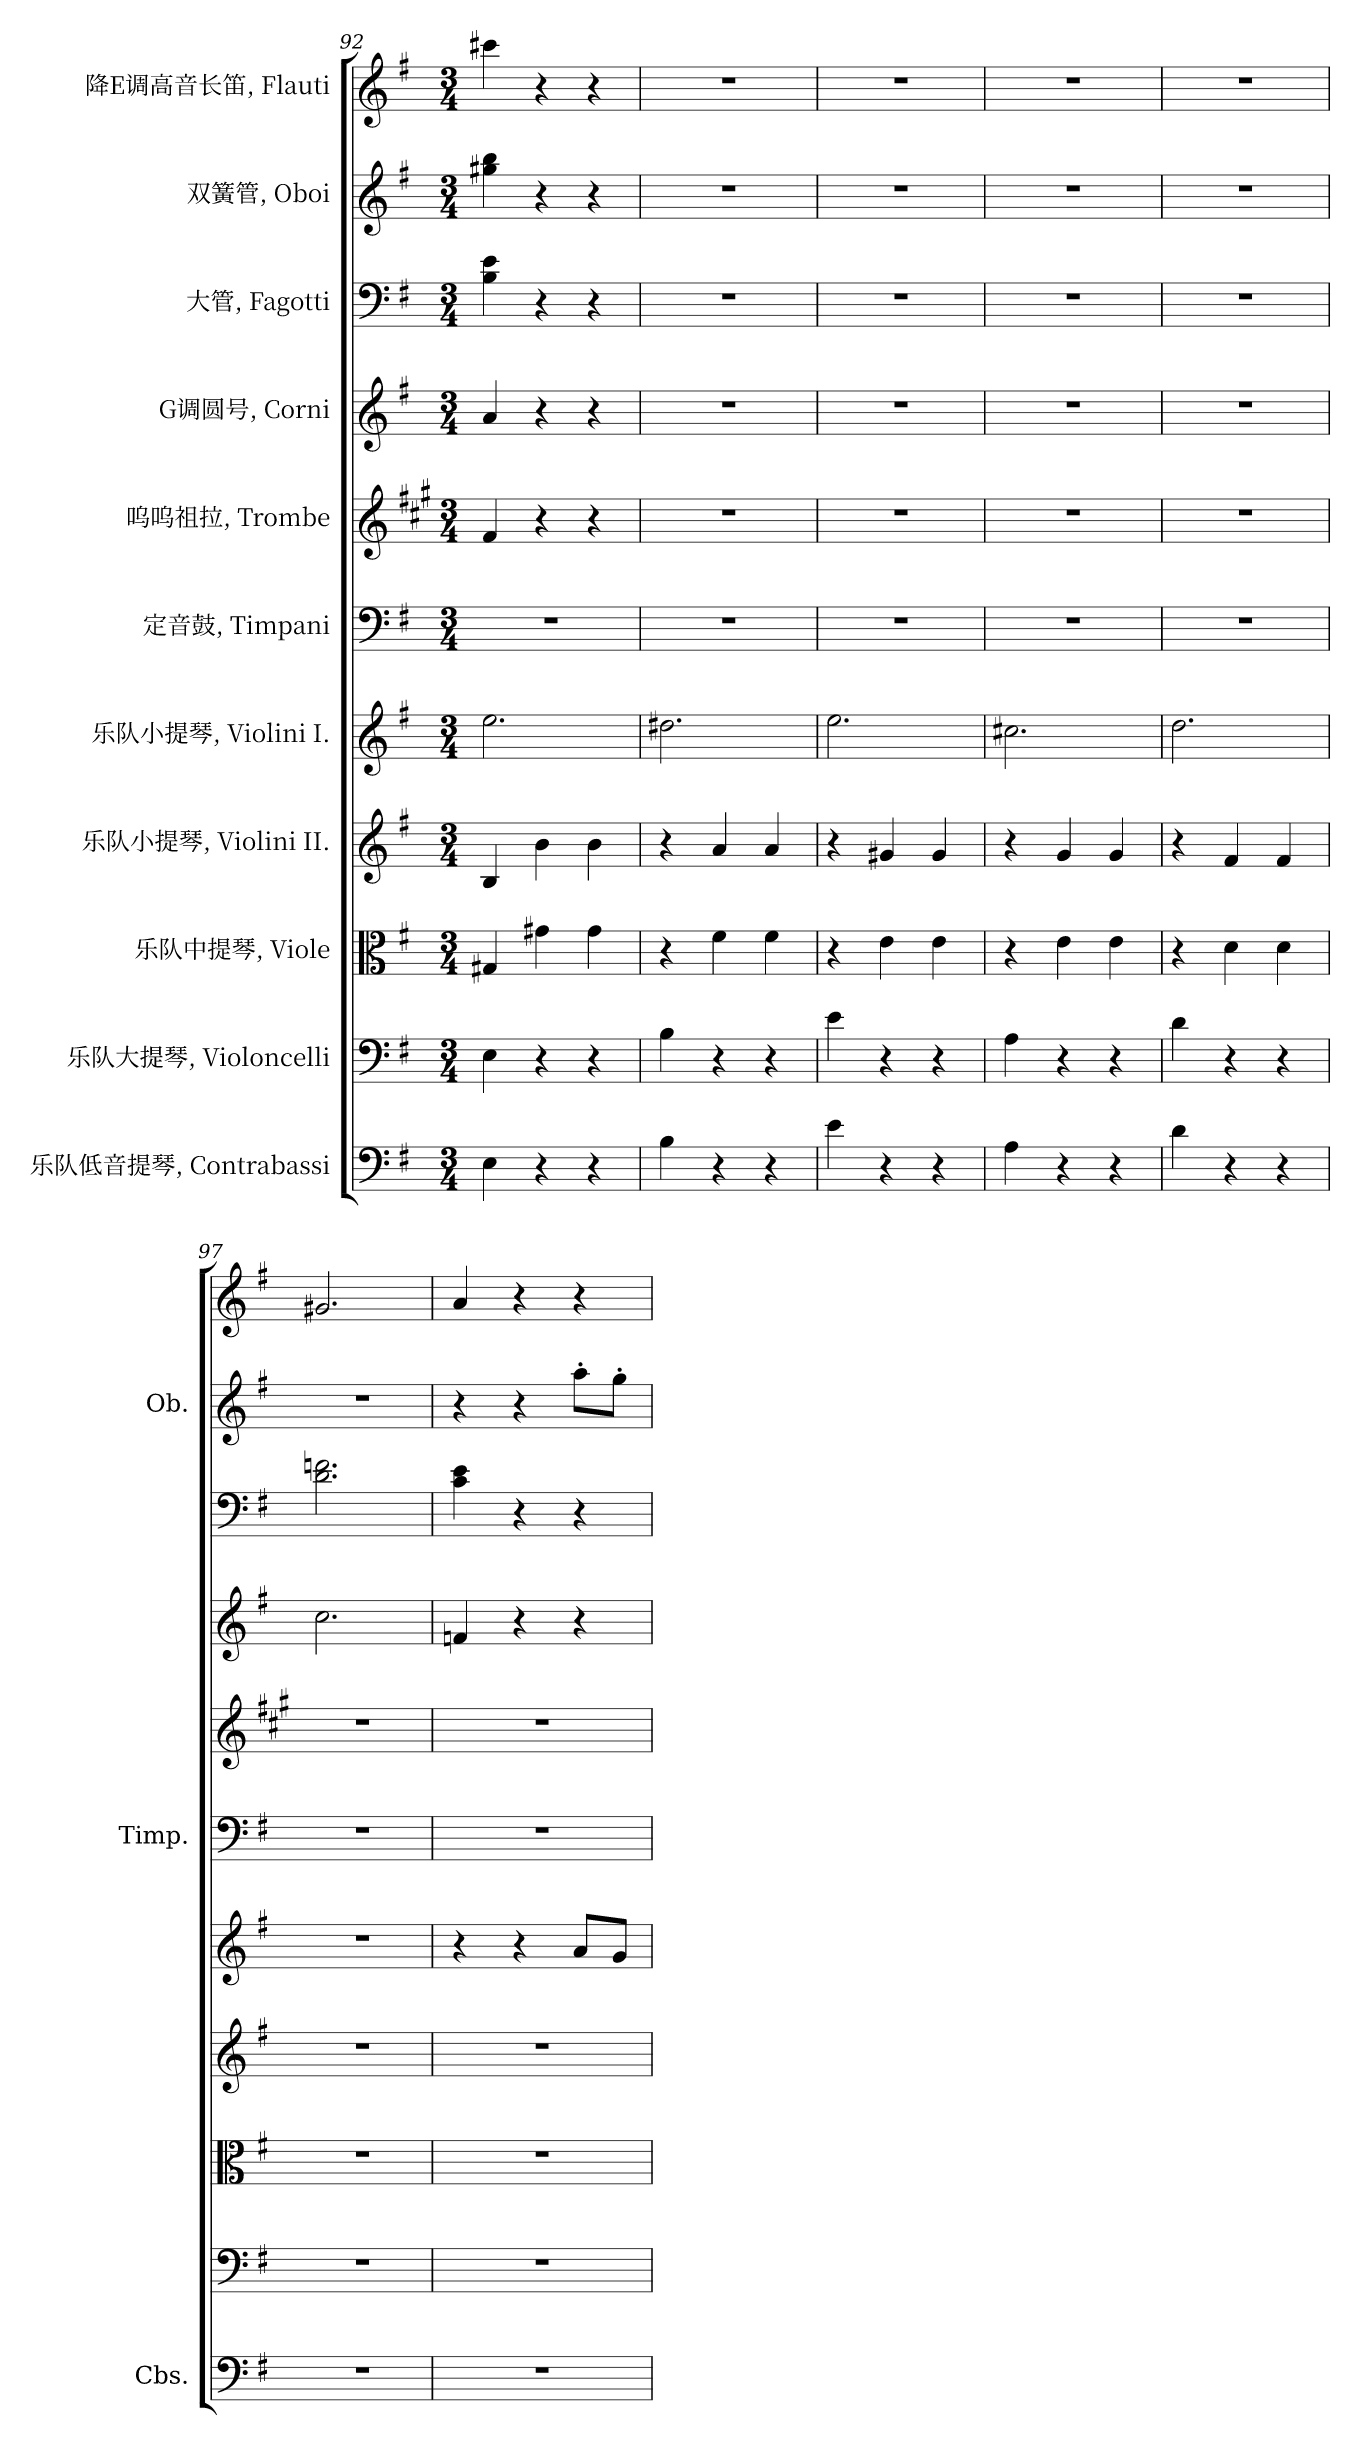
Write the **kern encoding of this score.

**kern	**kern	**kern	**kern	**kern	**kern	**kern	**kern	**kern	**kern	**kern
*part11	*part10	*part9	*part8	*part7	*part6	*part5	*part4	*part3	*part2	*part1
*staff11	*staff10	*staff9	*staff8	*staff7	*staff6	*staff5	*staff4	*staff3	*staff2	*staff1
*I"乐队低音提琴, Contrabassi	*I"乐队大提琴, Violoncelli	*I"乐队中提琴, Viole	*I"乐队小提琴, Violini II.	*I"乐队小提琴, Violini I.	*I"定音鼓, Timpani	*I"呜呜祖拉, Trombe	*I"G调圆号, Corni	*I"大管, Fagotti	*I"双簧管, Oboi	*I"降E调高音长笛, Flauti
*I'Cbs.	*	*	*	*	*I'Timp.	*	*	*	*I'Ob.	*
*clefF4	*clefF4	*clefC3	*clefG2	*clefG2	*clefF4	*clefG2	*clefG2	*clefF4	*clefG2	*clefG2
*ITrd7c12	*	*	*	*	*	*ITrd1c2	*ITrd3c5	*	*	*ITrd-2c-3
*k[f#]	*k[f#]	*k[f#]	*k[f#]	*k[f#]	*k[f#]	*k[f#]	*k[f#c#]	*k[f#]	*k[f#]	*k[b-e-]
*M3/4	*M3/4	*M3/4	*M3/4	*M3/4	*M3/4	*M3/4	*M3/4	*M3/4	*M3/4	*M3/4
=92	=92	=92	=92	=92	=92	=92	=92	=92	=92	=92
4EE\	4E\	4G#X/	4B/	2.ee\	2.r	4e/	4e/	4B\ 4e\	4gg#X\ 4bb\	4eeen\
4r	4r	4g#X\	4b\	.	.	4r	4r	4r	4r	4r
4r	4r	4g#\	4b\	.	.	4r	4r	4r	4r	4r
!!LO:PB:g=z
=93	=93	=93	=93	=93	=93	=93	=93	=93	=93	=93
4BB\	4B\	4r	4r	2.dd#X\	2.r	2.r	2.r	2.r	2.r	2.r
4r	4r	4f#\	4a/	.	.	.	.	.	.	.
4r	4r	4f#\	4a/	.	.	.	.	.	.	.
=94	=94	=94	=94	=94	=94	=94	=94	=94	=94	=94
4E\	4e\	4r	4r	2.ee\	2.r	2.r	2.r	2.r	2.r	2.r
4r	4r	4e\	4g#X/	.	.	.	.	.	.	.
4r	4r	4e\	4g#/	.	.	.	.	.	.	.
=95	=95	=95	=95	=95	=95	=95	=95	=95	=95	=95
4AA\	4A\	4r	4r	2.cc#X\	2.r	2.r	2.r	2.r	2.r	2.r
4r	4r	4e\	4g/	.	.	.	.	.	.	.
4r	4r	4e\	4g/	.	.	.	.	.	.	.
=96	=96	=96	=96	=96	=96	=96	=96	=96	=96	=96
4D\	4d\	4r	4r	2.dd\	2.r	2.r	2.r	2.r	2.r	2.r
4r	4r	4d\	4f#/	.	.	.	.	.	.	.
4r	4r	4d\	4f#/	.	.	.	.	.	.	.
=97	=97	=97	=97	=97	=97	=97	=97	=97	=97	=97
2.r	2.r	2.r	2.r	2.r	2.r	2.r	2.g\	2.d\ 2.fn\	2.r	2.bn/
=98	=98	=98	=98	=98	=98	=98	=98	=98	=98	=98
2.r	2.r	2.r	2.r	4r	2.r	2.r	4cn/	4c\ 4e\	4r	4cc/
.	.	.	.	4r	.	.	4r	4r	4r	4r
.	.	.	.	8a/L	.	.	4r	4r	8aa'\L	4r
.	.	.	.	8g/J	.	.	.	.	8gg'\J	.
=	=	=	=	=	=	=	=	=	=	=
*-	*-	*-	*-	*-	*-	*-	*-	*-	*-	*-
